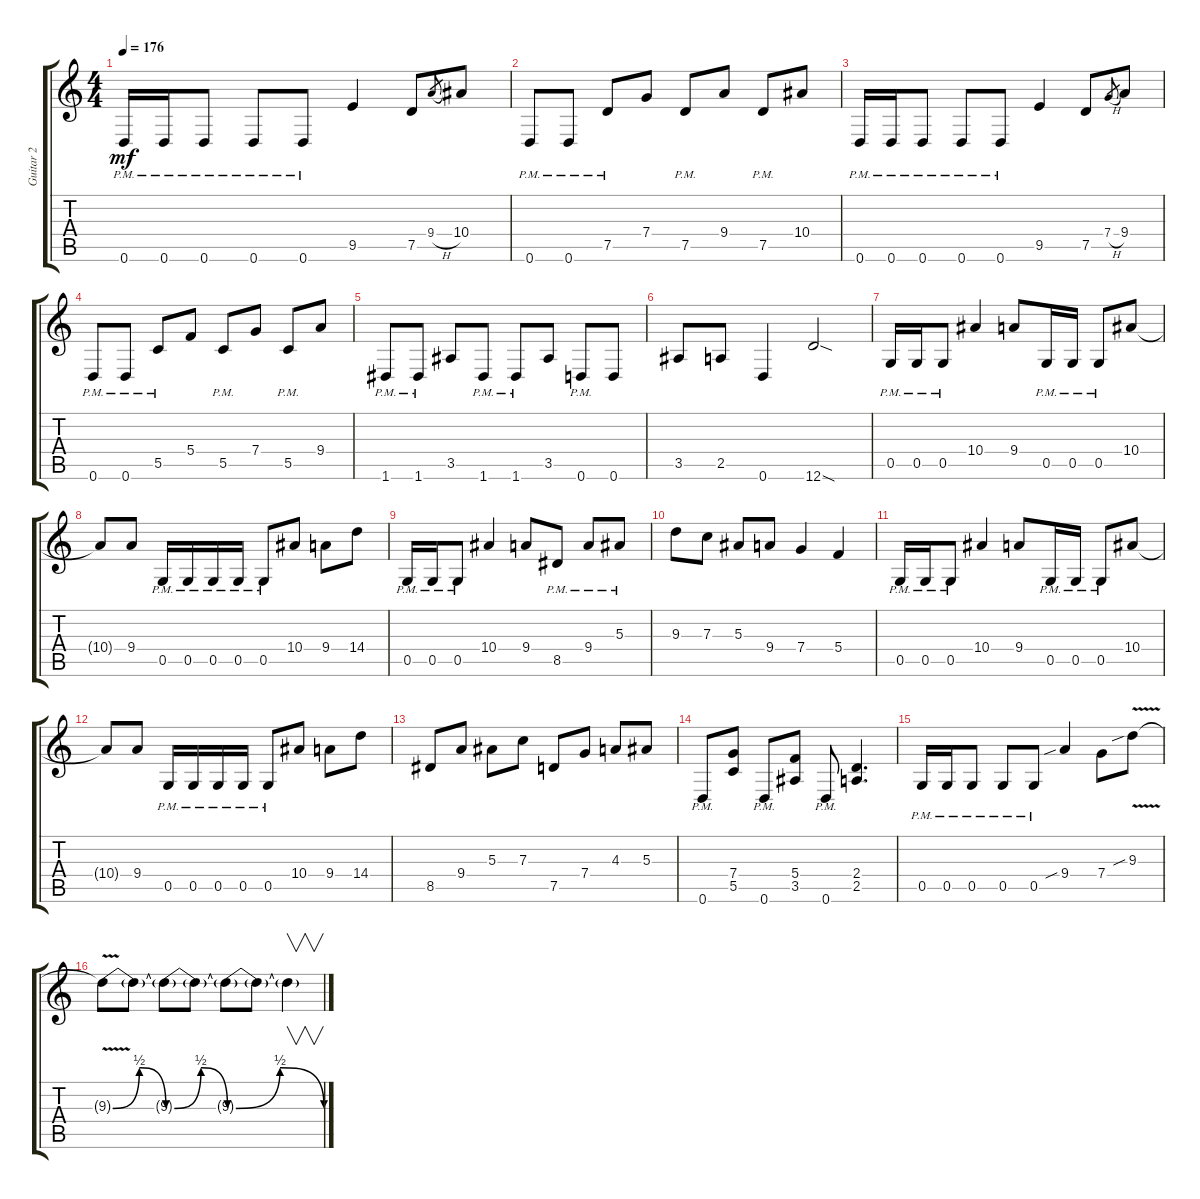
\track ("Guitar 2" "Guitar 2") {instrument distortionguitar}
\staff {score tabs}
\tuning (D4 A3 F3 C3 G2 D2) {hide}
\ts (4 4)
\tempo 176
\clef g2
\ks c
0.6{pm}.16{dy mf} 0.6{pm}.16 0.6{pm}.8 0.6{pm}.8 0.6{pm}.8 9.5.4 7.5.8 9.4{h}.8{gr} 10.4.8 |
0.6{pm}.8 0.6{pm}.8 7.5{pm}.8 7.4.8 7.5{pm}.8 9.4.8 7.5{pm}.8 10.4.8 |
0.6{pm}.16 0.6{pm}.16 0.6{pm}.8 0.6{pm}.8 0.6{pm}.8 9.5.4 7.5.8 7.4{h}.8{gr} 9.4.8 |
0.6{pm}.8 0.6{pm}.8 5.5{pm}.8 5.4.8 5.5{pm}.8 7.4.8 5.5{pm}.8 9.4.8 |
1.6{pm}.8 1.6{pm}.8 3.5.8 1.6{pm}.8 1.6{pm}.8 3.5.8 0.6{pm}.8 0.6.8 |
3.5.8 2.5.8 0.6.4 12.6{sod}.2 |
0.5{pm}.16 0.5{pm}.16 0.5{pm}.8 10.4.4 9.4.8 0.5{pm}.16 0.5{pm}.16 0.5{pm}.8 10.4.8 |
10.4{t}.8 9.4.8 0.5{pm}.16 0.5{pm}.16 0.5{pm}.16 0.5{pm}.16 0.5{pm}.8 10.4.8 9.4.8 14.4.8 |
0.5{pm}.16 0.5{pm}.16 0.5{pm}.8 10.4.4 9.4.8 8.5{pm}.8 9.4{pm}.8 5.3{pm}.8 |
9.3.8 7.3.8 5.3.8 9.4.8 7.4.4 5.4.4 |
0.5{pm}.16 0.5{pm}.16 0.5{pm}.8 10.4.4 9.4.8 0.5{pm}.16 0.5{pm}.16 0.5{pm}.8 10.4.8 |
10.4{t}.8 9.4.8 0.5{pm}.16 0.5{pm}.16 0.5{pm}.16 0.5{pm}.16 0.5{pm}.8 10.4.8 9.4.8 14.4.8 |
8.5.8 9.4.8 5.3.8 7.3.8 7.5.8 7.4.8 4.3.8 5.3.8 |
0.6{pm}.8 (7.4 5.5).8 0.6{pm}.8 (5.4 3.5).8 0.6{pm}.8 (2.4 2.5).4{d} |
0.5{pm}.16 0.5{pm}.16 0.5{pm}.8 0.5{pm}.8 0.5{pm}.8 9.4{sib}.4 7.4.8 9.3{v sib}.8 |
9.3{be (bendrelease 0 0 30 2 45 2 60 0) t}.8 9.3{t}.8 9.3{be (bendrelease 0 0 30 2 45 2 60 0) t}.8 9.3{t}.8 9.3{be (bendrelease 0 0 30 2 45 2 60 0) t}.8 9.3{t}.8 9.3{t}.4{v}
